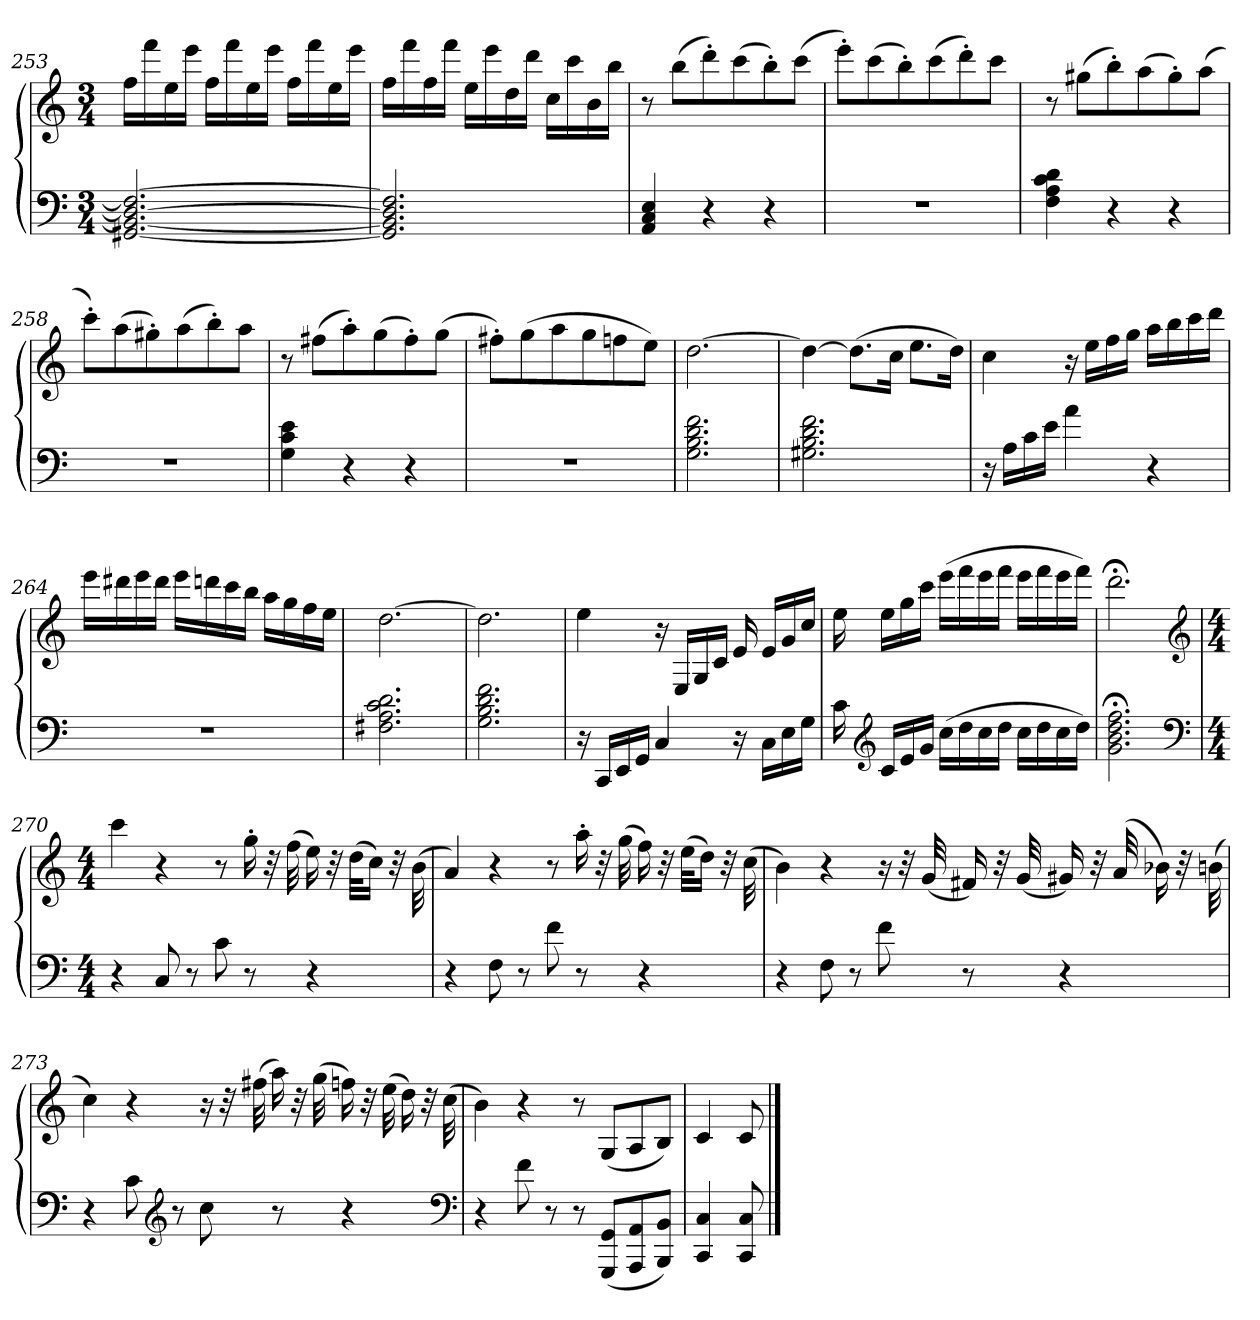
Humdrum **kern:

**kern	**kern
*part1	*part1
*staff2	*staff1
*clefF4	*clefG2
*k[]	*k[]
*C:	*C:
*M3/4	*M3/4
=253	=253
[2.GG#X 2.BB_ 2.D_ 2.F_	16ffLL
.	16fff
.	16ee
.	16eeeJJ
.	16ffLL
.	16fff
.	16ee
.	16eeeJJ
.	16ffLL
.	16fff
.	16ee
.	16eeeJJ
=254	=254
2.GG#] 2.BB] 2.D] 2.F]	16ffLL
.	16fff
.	16ff
.	16fffJJ
.	16eeLL
.	16eee
.	16dd
.	16dddJJ
.	16ccLL
.	16ccc
.	16b
.	16bbJJ
=255	=255
4AA 4C 4E	8r
.	(8bbL
4r	8ddd')
.	(8ccc
4r	8bb')
.	(8cccJ
=256	=256
2.r	8eee'L)
.	(8ccc
.	8bb')
.	(8ccc
.	8ddd')
.	8cccJ
=257	=257
4F 4A 4c 4d	8r
.	(8gg#XL
4r	8bb')
.	(8aa
4r	8gg#')
.	(8aaJ
=258	=258
2.r	8ccc'L)
.	(8aa
.	8gg#X')
.	(8aa
.	8bb')
.	8aaJ
=259	=259
4G 4c 4e	8r
.	(8ff#XL
4r	8aa')
.	(8gg
4r	8ff#')
.	(8ggJ
=260	=260
2.r	8ff#X'L)
.	(8gg
.	8aa
.	8gg
.	8ffn
.	8eeJ)
=261	=261
2.G 2.B 2.d 2.f	[2.dd
=262	=262
2.G#X 2.B 2.d 2.f	4dd_
.	(8.ddL]
.	16ccJk
.	8.eeL
.	16ddJk)
=263	=263
16r	4cc
16ALL	.
16c	.
16eJJ	.
4a	16r
.	16eeLL
.	16ff
.	16ggJJ
4r	16aaLL
.	16bb
.	16ccc
.	16dddJJ
=264	=264
2.r	16eeeLL
.	16ddd#X
.	16eee
.	16ddd#JJ
.	16eeeLL
.	16dddn
.	16ccc
.	16bbJJ
.	16aaLL
.	16gg
.	16ff
.	16eeJJ
=265	=265
2.F#X 2.A 2.c 2.d	[2.dd
=266	=266
2.G 2.B 2.d 2.f	2.dd]
=267	=267
16r	4ee
16CCLL	.
16EE	.
16GGJJ	.
4C	16r
.	16ELL
.	16G
.	16cJJ
16r	16e
16CLL	16eLL
16E	16g
16GJJ	16ccJJ
=268	=268
16c	16ee
*clefG2	*
16cLL	16eeLL
16e	16gg
16gJJ	16cccJJ
(16ccLL	(16eeeLL
16dd	16fff
16cc	16eee
16ddJJ	16fffJJ
16ccLL	16eeeLL
16dd	16fff
16cc	16eee
16ddJJ)	16fffJJ)
=269	=269
2.g;< 2.b;< 2.dd;< 2.ff;<	2.ddd;<
*clefF4	*clefG2
*k[]	*k[]
*C:	*C:
=270	=270
*M4/4	*M4/4
4r	4ccc
8C	4r
8r	.
8c	8r
8r	16gg'
.	32r
.	(32ff
4r	16ee)
.	32r
.	(32ddKLL
.	16ccJJ)
.	32r
.	(32b
=271	=271
4r	4a)
8F	4r
8r	.
8f	8r
8r	16aa'
.	32r
.	(32gg
4r	16ff)
.	32r
.	(32eeKLL
.	16ddJJ)
.	32r
.	(32cc
=272	=272
4r	4b)
8F	4r
8r	.
8f	16r
.	32r
.	(32g
8r	16f#X)
.	32r
.	(32g
4r	16g#X)
.	32r
.	(32a
.	16b-X)
.	32r
.	(32bn
=273	=273
4r	4cc)
8c	4r
*clefG2	*
8r	.
8cc	16r
.	32r
.	(32ff#X
8r	16aa)
.	32r
.	(32gg
4r	16ffn)
.	32r
.	(32ee
.	16dd)
.	32r
.	(32cc
*clefF4	*
=274	=274
4r	4b)
8f	4r
8r	.
8r	8r
(8GGG 8GGL	(8GL
8AAA 8AA	8A
8BBB 8BBJ)	8BJ)
=275	=275
4CC 4C	4c
8CC 8C	8c
==	==
*-	*-
